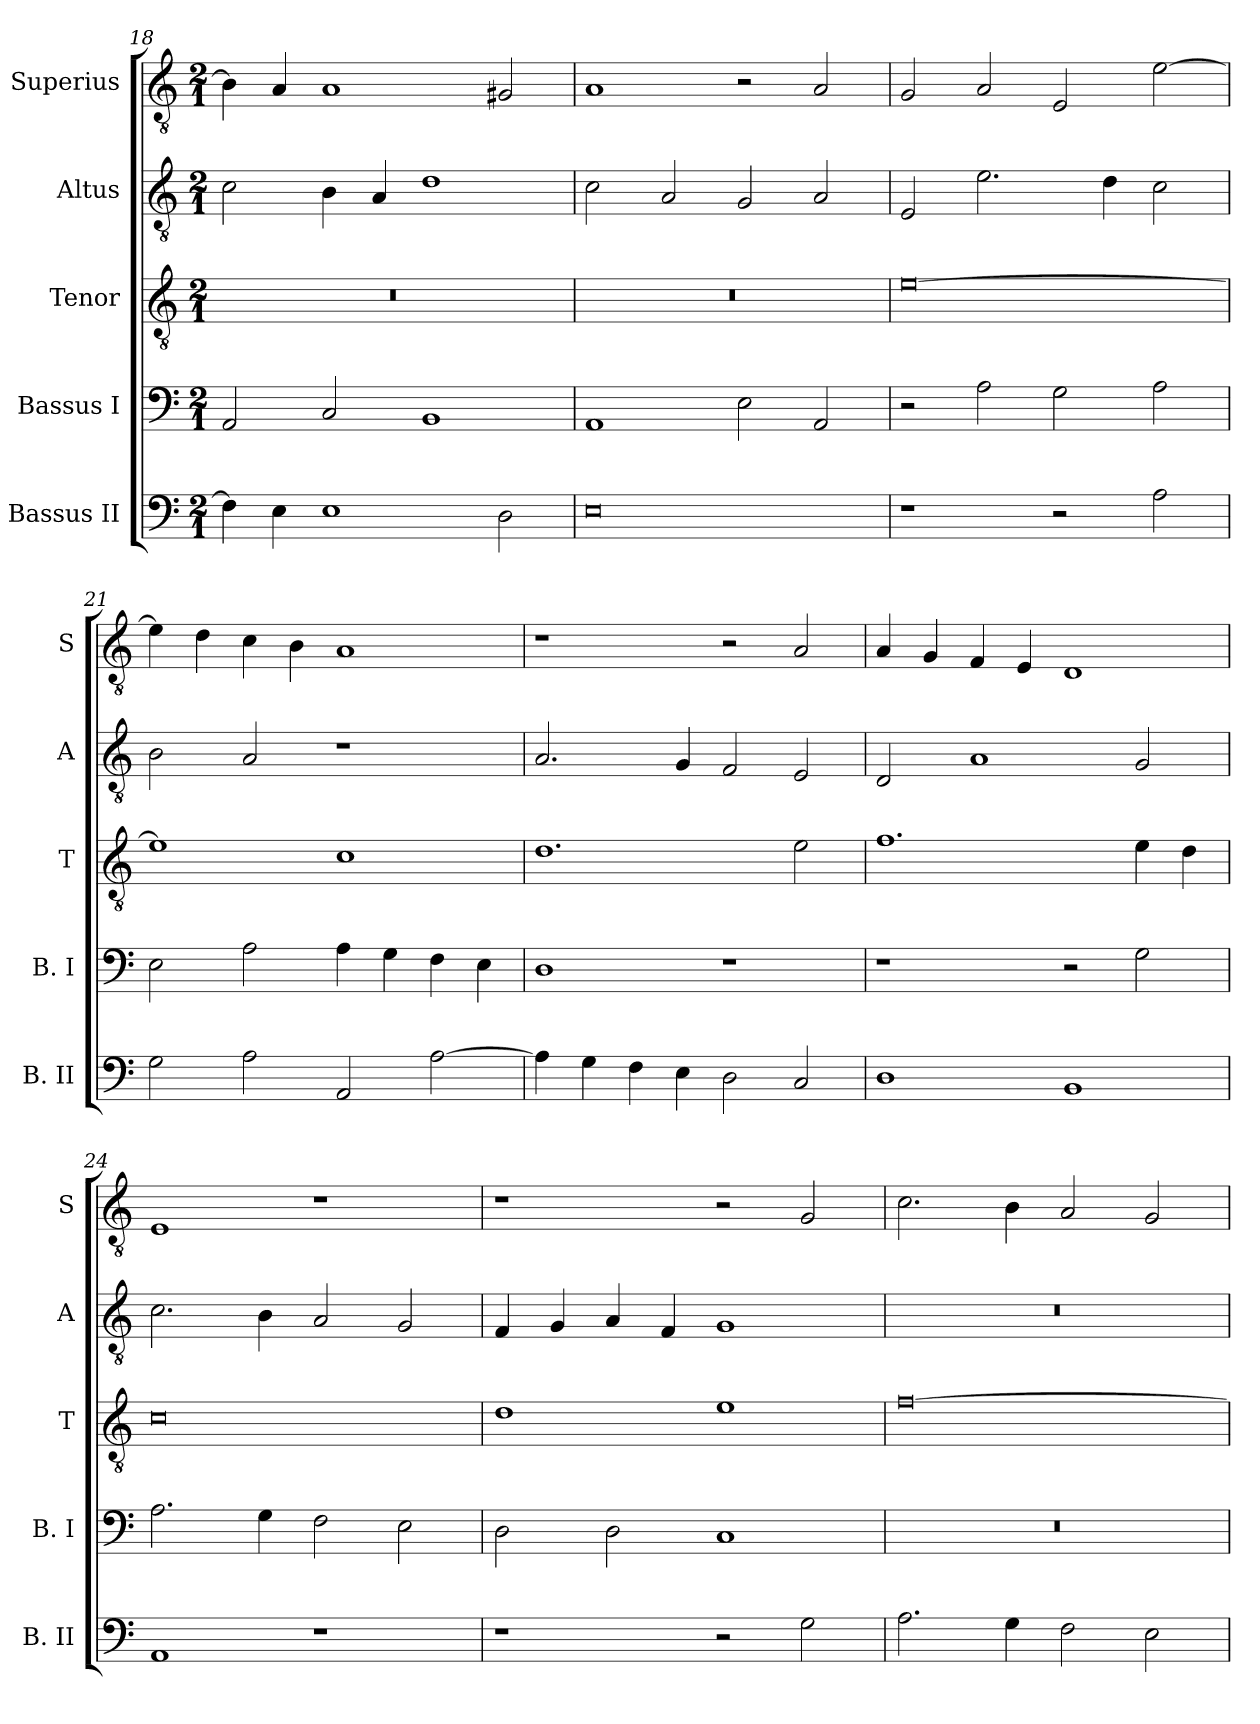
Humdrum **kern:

**kern	**kern	**kern	**kern	**kern
*part5	*part4	*part3	*part2	*part1
*staff5	*staff4	*staff3	*staff2	*staff1
*I"Bassus II	*I"Bassus I	*I"Tenor	*I"Altus	*I"Superius
*I'B. II	*I'B. I	*I'T	*I'A	*I'S
*clefF4	*clefF4	*clefGv2	*clefGv2	*clefGv2
*k[]	*k[]	*k[]	*k[]	*k[]
*C:	*C:	*C:	*C:	*C:
*M2/1	*M2/1	*M2/1	*M2/1	*M2/1
=18	=18	=18	=18	=18
4F]	2AA	0r	2c	4B]
4E	.	.	.	4A
1E	2C	.	4B	1A
.	.	.	4A	.
.	1BB	.	1d	.
2D	.	.	.	2G#X
=19	=19	=19	=19	=19
0E	1AA	0r	2c	1A
.	.	.	2A	.
.	2E	.	2G	2r
.	2AA	.	2A	2A
=20	=20	=20	=20	=20
1r	2r	[0e	2E	2G
.	2A	.	2.e	2A
2r	2G	.	.	2E
.	.	.	4d	.
2A	2A	.	2c	[2e
=21	=21	=21	=21	=21
2G	2E	1e]	2B	4e]
.	.	.	.	4d
2A	2A	.	2A	4c
.	.	.	.	4B
2AA	4A	1c	1r	1A
.	4G	.	.	.
[2A	4F	.	.	.
.	4E	.	.	.
=22	=22	=22	=22	=22
4A]	1D	1.d	2.A	1r
4G	.	.	.	.
4F	.	.	.	.
4E	.	.	4G	.
2D	1r	.	2F	2r
2C	.	2e	2E	2A
=23	=23	=23	=23	=23
1D	1r	1.f	2D	4A
.	.	.	.	4G
.	.	.	1A	4F
.	.	.	.	4E
1BB	2r	.	.	1D
.	2G	4e	2G	.
.	.	4d	.	.
=24	=24	=24	=24	=24
1AA	2.A	0c	2.c	1E
.	4G	.	4B	.
1r	2F	.	2A	1r
.	2E	.	2G	.
=25	=25	=25	=25	=25
1r	2D	1d	4F	1r
.	.	.	4G	.
.	2D	.	4A	.
.	.	.	4F	.
2r	1C	1e	1G	2r
2G	.	.	.	2G
=26	=26	=26	=26	=26
2.A	0r	[0f	0r	2.c
4G	.	.	.	4B
2F	.	.	.	2A
2E	.	.	.	2G
=	=	=	=	=
*-	*-	*-	*-	*-
